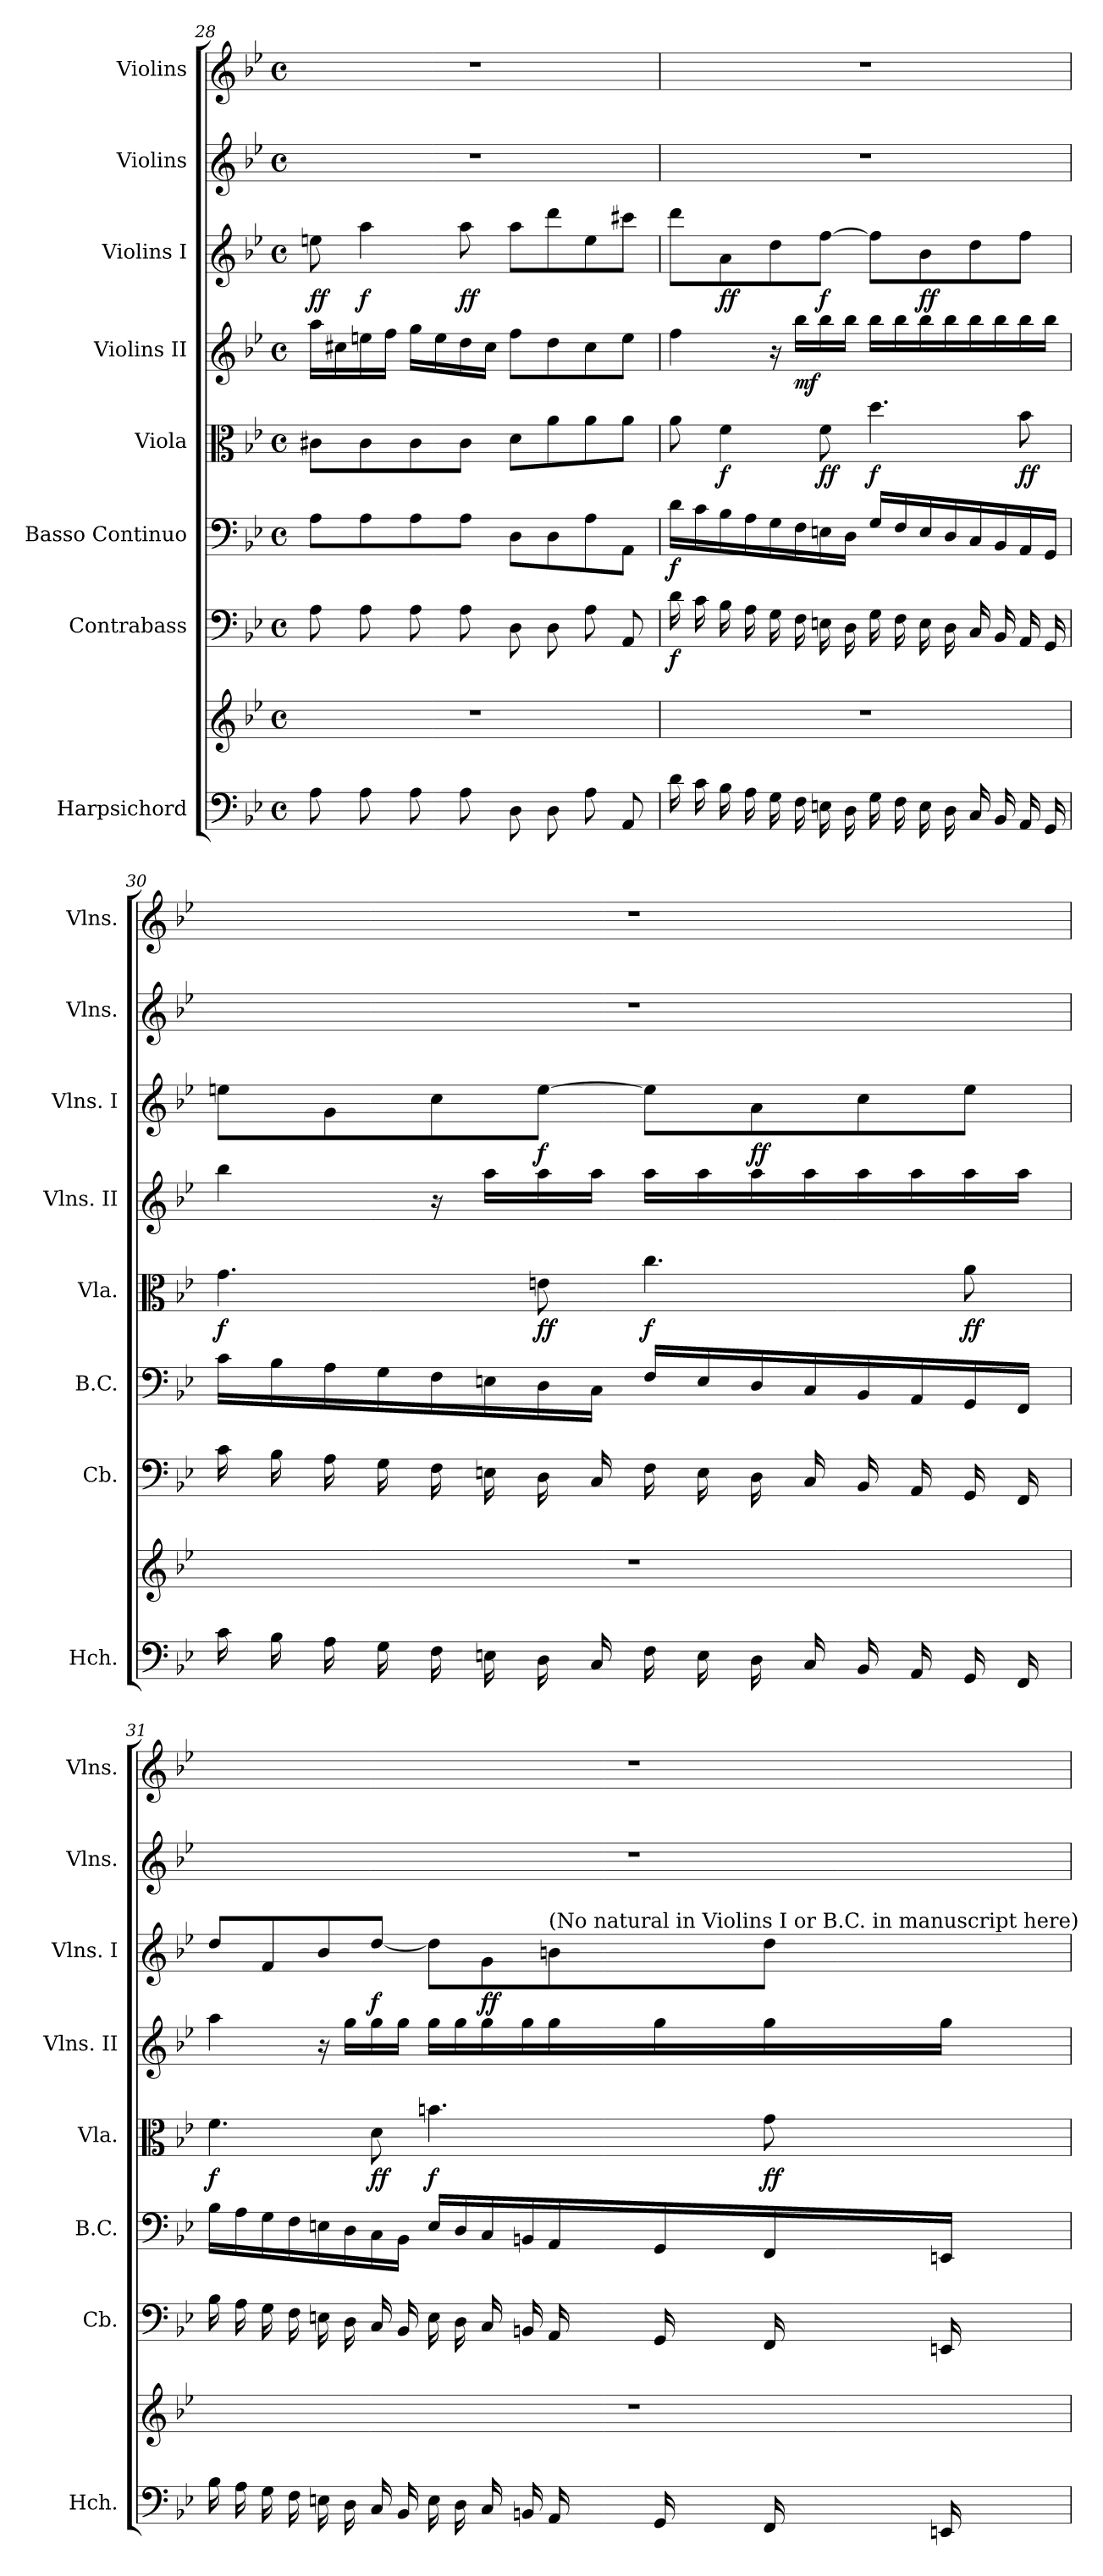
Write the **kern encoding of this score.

**kern	**kern	**kern	**dynam	**kern	**dynam	**kern	**dynam	**kern	**dynam	**kern	**dynam	**kern	**kern
*part8	*part8	*part7	*part7	*part6	*part6	*part5	*part5	*part4	*part4	*part3	*part3	*part2	*part1
*staff9	*staff8	*staff7	*staff7	*staff6	*staff6	*staff5	*staff5	*staff4	*staff4	*staff3	*staff3	*staff2	*staff1
*I"Harpsichord	*	*I"Contrabass	*	*I"Basso Continuo	*	*I"Viola	*	*I"Violins II	*	*I"Violins I	*	*I"Violins	*I"Violins
*I'Hch.	*	*I'Cb.	*	*I'B.C.	*	*I'Vla.	*	*I'Vlns. II	*	*I'Vlns. I	*	*I'Vlns.	*I'Vlns.
*clefF4	*clefG2	*clefF4	*	*clefF4	*	*clefC3	*	*clefG2	*	*clefG2	*	*clefG2	*clefG2
*	*	*ITrd7c12	*	*	*	*	*	*	*	*	*	*	*
*k[b-e-]	*k[b-e-]	*k[b-e-]	*	*k[b-e-]	*	*k[b-e-]	*	*k[b-e-]	*	*k[b-e-]	*	*k[b-e-]	*k[b-e-]
*M4/4	*M4/4	*M4/4	*	*M4/4	*	*M4/4	*	*M4/4	*	*M4/4	*	*M4/4	*M4/4
*met(c)	*met(c)	*met(c)	*	*met(c)	*	*met(c)	*	*met(c)	*	*met(c)	*	*met(c)	*met(c)
=28	=28	=28	=28	=28	=28	=28	=28	=28	=28	=28	=28	=28	=28
!	!	!	!	!	!	!	!	!	!	!	!LO:DY:b	!	!
8A\	1r	8AA\	.	8A\L	.	8c#X\L	.	16aa\LL	.	8een\	ff	1r	1r
.	.	.	.	.	.	.	.	16cc#X\	.	.	.	.	.
!	!	!	!	!	!	!	!	!	!	!	!LO:DY:b	!	!
8A\	.	8AA\	.	8A\	.	8c#\	.	16een\	.	4aa\	f	.	.
.	.	.	.	.	.	.	.	16ff\JJ	.	.	.	.	.
8A\	.	8AA\	.	8A\	.	8c#\	.	16gg\LL	.	.	.	.	.
.	.	.	.	.	.	.	.	16ee\	.	.	.	.	.
!	!	!	!	!	!	!	!	!	!	!	!LO:DY:b	!	!
8A\	.	8AA\	.	8A\J	.	8c#\J	.	16dd\	.	8aa\	ff	.	.
.	.	.	.	.	.	.	.	16cc#\JJ	.	.	.	.	.
8D\	.	8DD\	.	8D\L	.	8d\L	.	8ff\L	.	8aa\L	.	.	.
8D\	.	8DD\	.	8D\	.	8a\	.	8dd\	.	8ddd\	.	.	.
8A\	.	8AA\	.	8A\	.	8a\	.	8cc#\	.	8ee\	.	.	.
8AA/	.	8AAA/	.	8AA\J	.	8a\J	.	8ee\J	.	8ccc#X\J	.	.	.
!!LO:LB:g=z
=29	=29	=29	=29	=29	=29	=29	=29	=29	=29	=29	=29	=29	=29
!	!	!	!LO:DY:b	!	!LO:DY:b	!	!	!	!	!	!	!	!
16d\	1r	16D\	f	16d\LL	f	8a\	.	4ff\	.	8ddd\L	.	1r	1r
16c\	.	16C\	.	16c\	.	.	.	.	.	.	.	.	.
!	!	!	!	!	!	!	!LO:DY:b	!	!	!	!LO:DY:b	!	!
16B-\	.	16BB-\	.	16B-\	.	4f\	f	.	.	8a\	ff	.	.
16A\	.	16AA\	.	16A\	.	.	.	.	.	.	.	.	.
16G\	.	16GG\	.	16G\	.	.	.	16r	.	8dd\	.	.	.
!	!	!	!	!	!	!	!	!	!LO:DY:b	!	!	!	!
16F\	.	16FF\	.	16F\	.	.	.	16bb-\LL	mf	.	.	.	.
!	!	!	!	!	!	!	!LO:DY:b	!	!	!	!LO:DY:b	!	!
16En\	.	16EEn\	.	16En\	.	8f\	ff	16bb-\	.	[8ff\J	f	.	.
16D\	.	16DD\	.	16D\JJ	.	.	.	16bb-\JJ	.	.	.	.	.
!	!	!	!	!	!	!	!LO:DY:b	!	!	!	!	!	!
16G\	.	16GG\	.	16G/LL	.	4.dd\	f	16bb-\LL	.	8ff\L]	.	.	.
16F\	.	16FF\	.	16F/	.	.	.	16bb-\	.	.	.	.	.
!	!	!	!	!	!	!	!	!	!	!	!LO:DY:b	!	!
16E\	.	16EE\	.	16E/	.	.	.	16bb-\	.	8b-\	ff	.	.
16D\	.	16DD\	.	16D/	.	.	.	16bb-\	.	.	.	.	.
16C/	.	16CC/	.	16C/	.	.	.	16bb-\	.	8dd\	.	.	.
16BB-/	.	16BBB-/	.	16BB-/	.	.	.	16bb-\	.	.	.	.	.
!	!	!	!	!	!	!	!LO:DY:b	!	!	!	!	!	!
16AA/	.	16AAA/	.	16AA/	.	8b-\	ff	16bb-\	.	8ff\J	.	.	.
16GG/	.	16GGG/	.	16GG/JJ	.	.	.	16bb-\JJ	.	.	.	.	.
=30	=30	=30	=30	=30	=30	=30	=30	=30	=30	=30	=30	=30	=30
!	!	!	!	!	!	!	!LO:DY:b	!	!	!	!	!	!
16c\	1r	16C\	.	16c\LL	.	4.g\	f	4bb-\	.	8een\L	.	1r	1r
16B-\	.	16BB-\	.	16B-\	.	.	.	.	.	.	.	.	.
16A\	.	16AA\	.	16A\	.	.	.	.	.	8g\	.	.	.
16G\	.	16GG\	.	16G\	.	.	.	.	.	.	.	.	.
16F\	.	16FF\	.	16F\	.	.	.	16r	.	8cc\	.	.	.
16En\	.	16EEn\	.	16En\	.	.	.	16aa\LL	.	.	.	.	.
!	!	!	!	!	!	!	!LO:DY:b	!	!	!	!LO:DY:b	!	!
16D\	.	16DD\	.	16D\	.	8en\	ff	16aa\	.	[8ee\J	f	.	.
16C/	.	16CC/	.	16C\JJ	.	.	.	16aa\JJ	.	.	.	.	.
!	!	!	!	!	!	!	!LO:DY:b	!	!	!	!	!	!
16F\	.	16FF\	.	16F/LL	.	4.cc\	f	16aa\LL	.	8ee\L]	.	.	.
16E\	.	16EE\	.	16E/	.	.	.	16aa\	.	.	.	.	.
!	!	!	!	!	!	!	!	!	!	!	!LO:DY:b	!	!
16D\	.	16DD\	.	16D/	.	.	.	16aa\	.	8a\	ff	.	.
16C/	.	16CC/	.	16C/	.	.	.	16aa\	.	.	.	.	.
16BB-/	.	16BBB-/	.	16BB-/	.	.	.	16aa\	.	8cc\	.	.	.
16AA/	.	16AAA/	.	16AA/	.	.	.	16aa\	.	.	.	.	.
!	!	!	!	!	!	!	!LO:DY:b	!	!	!	!	!	!
16GG/	.	16GGG/	.	16GG/	.	8a\	ff	16aa\	.	8ee\J	.	.	.
16FF/	.	16FFF/	.	16FF/JJ	.	.	.	16aa\JJ	.	.	.	.	.
!!LO:PB:g=z
=31	=31	=31	=31	=31	=31	=31	=31	=31	=31	=31	=31	=31	=31
!	!	!	!	!	!	!	!LO:DY:b	!	!	!	!	!	!
16B-\	1r	16BB-\	.	16B-\LL	.	4.f\	f	4aa\	.	8dd/L	.	1r	1r
16A\	.	16AA\	.	16A\	.	.	.	.	.	.	.	.	.
16G\	.	16GG\	.	16G\	.	.	.	.	.	8f/	.	.	.
16F\	.	16FF\	.	16F\	.	.	.	.	.	.	.	.	.
16En\	.	16EEn\	.	16En\	.	.	.	16r	.	8b-/	.	.	.
16D\	.	16DD\	.	16D\	.	.	.	16gg\LL	.	.	.	.	.
!	!	!	!	!	!	!	!LO:DY:b	!	!	!	!LO:DY:b	!	!
16C/	.	16CC/	.	16C\	.	8d\	ff	16gg\	.	[8dd/J	f	.	.
16BB-/	.	16BBB-/	.	16BB-\JJ	.	.	.	16gg\JJ	.	.	.	.	.
!	!	!	!	!	!	!	!LO:DY:b	!	!	!	!	!	!
16E\	.	16EE\	.	16E/LL	.	4.bn\	f	16gg\LL	.	8dd\L]	.	.	.
16D\	.	16DD\	.	16D/	.	.	.	16gg\	.	.	.	.	.
!	!	!	!	!	!	!	!	!	!	!	!LO:DY:b	!	!
16C/	.	16CC/	.	16C/	.	.	.	16gg\	.	8g\	ff	.	.
16BBn/	.	16BBBn/	.	16BBn/	.	.	.	16gg\	.	.	.	.	.
!	!	!	!	!	!	!	!	!	!	!LO:TX:a:t=(No natural in Violins I or B.C. in manuscript here)	!	!	!
16AA/	.	16AAA/	.	16AA/	.	.	.	16gg\	.	8bn\	.	.	.
16GG/	.	16GGG/	.	16GG/	.	.	.	16gg\	.	.	.	.	.
!	!	!	!	!	!	!	!LO:DY:b	!	!	!	!	!	!
16FF/	.	16FFF/	.	16FF/	.	8g\	ff	16gg\	.	8dd\J	.	.	.
16EEn/	.	16EEEn/	.	16EEn/JJ	.	.	.	16gg\JJ	.	.	.	.	.
=	=	=	=	=	=	=	=	=	=	=	=	=	=
*-	*-	*-	*-	*-	*-	*-	*-	*-	*-	*-	*-	*-	*-
